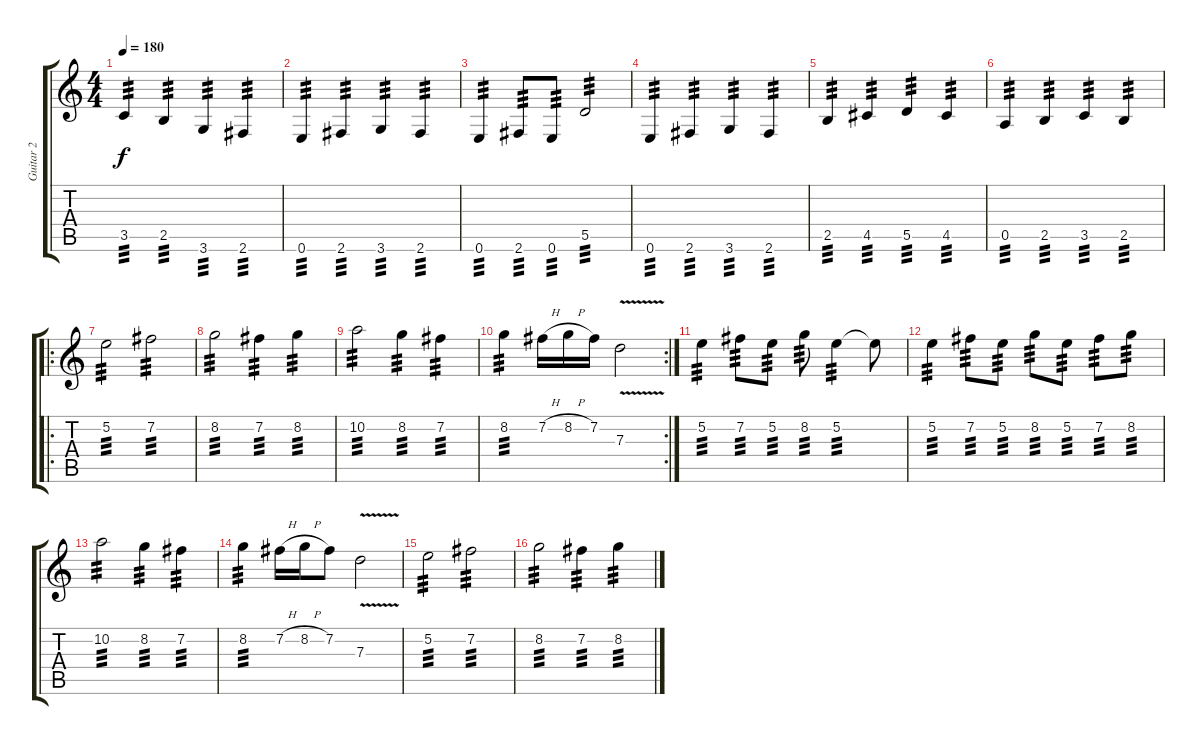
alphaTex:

\track ("Guitar 2" "Guitar 2") {instrument distortionguitar}
\staff {score tabs}
\tuning (E4 B3 G3 D3 A2 E2) {hide}
\ts (4 4)
\tempo 180
\clef g2
\ks c
3.5.4{tp 3 dy f} 2.5.4{tp 3} 3.6.4{tp 3} 2.6.4{tp 3} |
0.6.4{tp 3} 2.6.4{tp 3} 3.6.4{tp 3} 2.6.4{tp 3} |
0.6.4{tp 3} 2.6.8{tp 3} 0.6.8{tp 3} 5.5.2{tp 3} |
0.6.4{tp 3} 2.6.4{tp 3} 3.6.4{tp 3} 2.6.4{tp 3} |
2.5.4{tp 3} 4.5.4{tp 3} 5.5.4{tp 3} 4.5.4{tp 3} |
0.5.4{tp 3} 2.5.4{tp 3} 3.5.4{tp 3} 2.5.4{tp 3} |
\ro
5.2.2{tp 3} 7.2.2{tp 3} |
8.2.2{tp 3} 7.2.4{tp 3} 8.2.4{tp 3} |
10.2.2{tp 3} 8.2.4{tp 3} 7.2.4{tp 3} |
\rc 2
8.2.4{tp 3} 7.2{h}.16 8.2{h}.16 7.2.16 7.3{v}.2 |
5.2.4{tp 3} 7.2.8{tp 3} 5.2.8{tp 3} 8.2.8{tp 3} 5.2.4{tp 3} 5.2{t}.8 |
5.2.4{tp 3} 7.2.8{tp 3} 5.2.8{tp 3} 8.2.8{tp 3} 5.2.8{tp 3} 7.2.8{tp 3} 8.2.8{tp 3} |
10.2.2{tp 3} 8.2.4{tp 3} 7.2.4{tp 3} |
8.2.4{tp 3} 7.2{h}.16 8.2{h}.16 7.2.8 7.3{v}.2 |
5.2.2{tp 3} 7.2.2{tp 3} |
8.2.2{tp 3} 7.2.4{tp 3} 8.2.4{tp 3}
